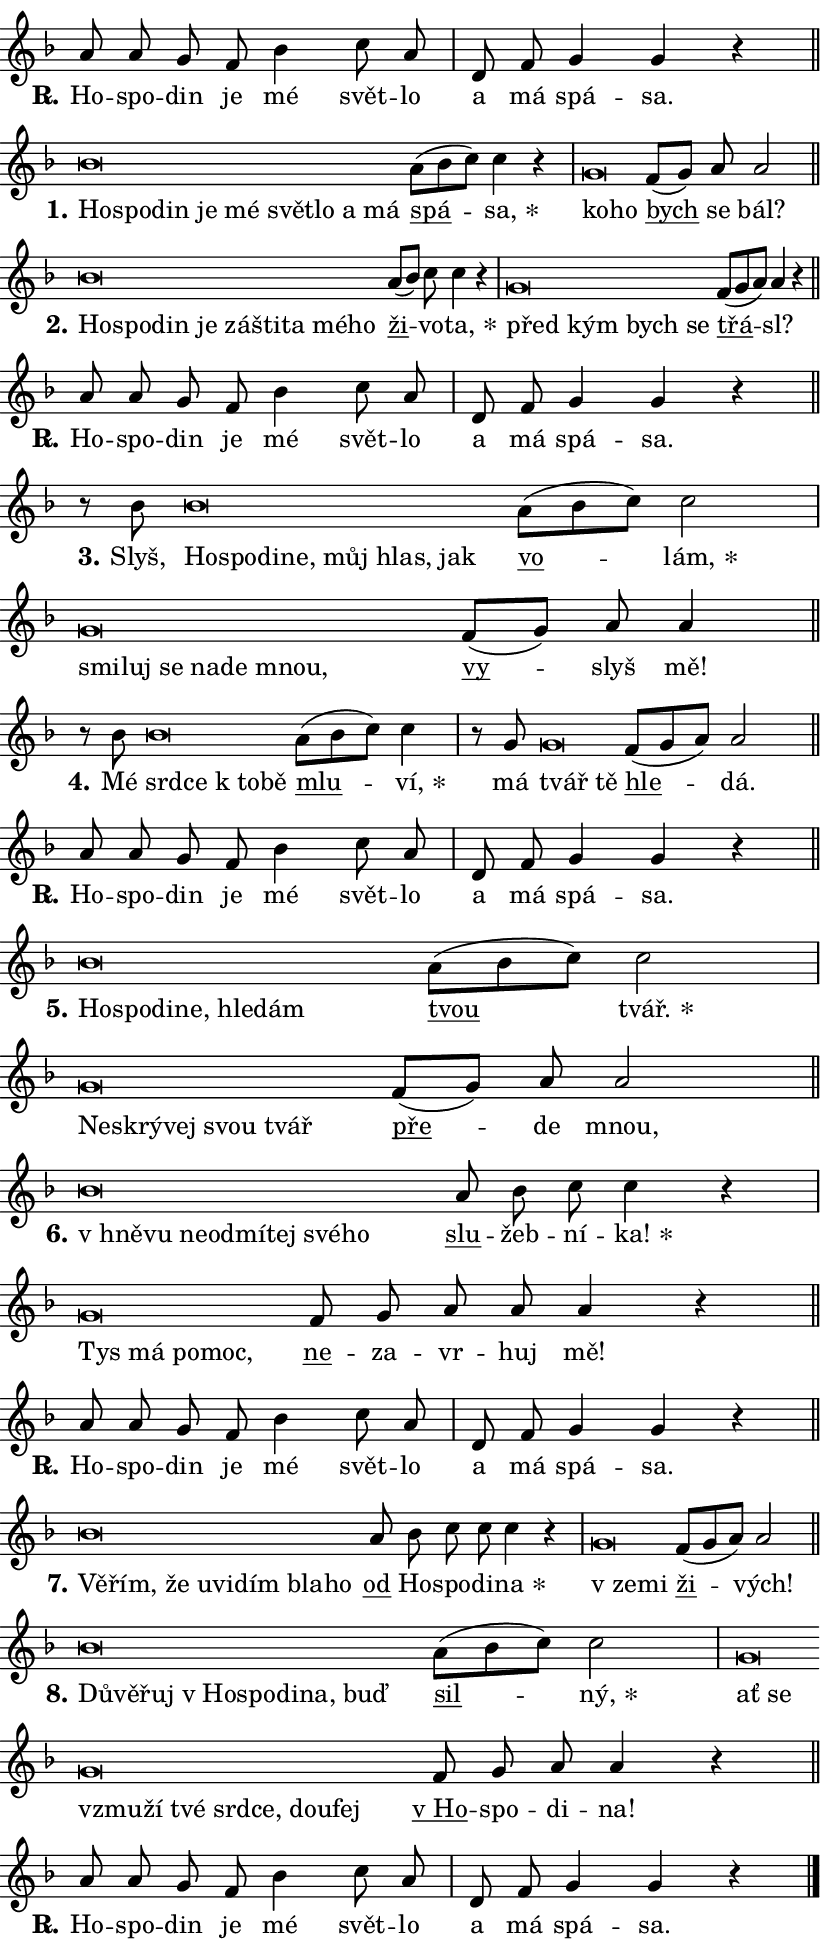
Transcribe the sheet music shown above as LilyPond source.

\version "2.24.0"
\header { tagline = "" }
\paper {
  indent = 0\cm
  top-margin = 0\cm
  right-margin = 0.13\cm % to fit lyric hyphens
  bottom-margin = 0\cm
  left-margin = 0\cm
  paper-width = 14\cm
  page-breaking = #ly:one-page-breaking
  system-system-spacing.basic-distance = #11
  score-system-spacing.basic-distance = #11
  ragged-last = ##f
}


%% Author: Thomas Morley
%% https://lists.gnu.org/archive/html/lilypond-user/2020-05/msg00002.html
#(define (line-position grob)
"Returns position of @var[grob} in current system:
   @code{'start}, if at first time-step
   @code{'end}, if at last time-step
   @code{'middle} otherwise
"
  (let* ((col (ly:item-get-column grob))
         (ln (ly:grob-object col 'left-neighbor))
         (rn (ly:grob-object col 'right-neighbor))
         (col-to-check-left (if (ly:grob? ln) ln col))
         (col-to-check-right (if (ly:grob? rn) rn col))
         (break-dir-left
           (and
             (ly:grob-property col-to-check-left 'non-musical #f)
             (ly:item-break-dir col-to-check-left)))
         (break-dir-right
           (and
             (ly:grob-property col-to-check-right 'non-musical #f)
             (ly:item-break-dir col-to-check-right))))
        (cond ((eqv? 1 break-dir-left) 'start)
              ((eqv? -1 break-dir-right) 'end)
              (else 'middle))))

#(define (tranparent-at-line-position vctor)
  (lambda (grob)
  "Relying on @code{line-position} select the relevant enry from @var{vctor}.
Used to determine transparency,"
    (case (line-position grob)
      ((end) (not (vector-ref vctor 0)))
      ((middle) (not (vector-ref vctor 1)))
      ((start) (not (vector-ref vctor 2))))))

noteHeadBreakVisibility =
#(define-music-function (break-visibility)(vector?)
"Makes @code{NoteHead}s transparent relying on @var{break-visibility}"
#{
  \override NoteHead.transparent =
    #(tranparent-at-line-position break-visibility)
#})

#(define delete-ledgers-for-transparent-note-heads
  (lambda (grob)
    "Reads whether a @code{NoteHead} is transparent.
If so this @code{NoteHead} is removed from @code{'note-heads} from
@var{grob}, which is supposed to be @code{LedgerLineSpanner}.
As a result ledgers are not printed for this @code{NoteHead}"
    (let* ((nhds-array (ly:grob-object grob 'note-heads))
           (nhds-list
             (if (ly:grob-array? nhds-array)
                 (ly:grob-array->list nhds-array)
                 '()))
           ;; Relies on the transparent-property being done before
           ;; Staff.LedgerLineSpanner.after-line-breaking is executed.
           ;; This is fragile ...
           (to-keep
             (remove
               (lambda (nhd)
                 (ly:grob-property nhd 'transparent #f))
               nhds-list)))
      ;; TODO find a better method to iterate over grob-arrays, similiar
      ;; to filter/remove etc for lists
      ;; For now rebuilt from scratch
      (set! (ly:grob-object grob 'note-heads)  '())
      (for-each
        (lambda (nhd)
          (ly:pointer-group-interface::add-grob grob 'note-heads nhd))
        to-keep))))

squashNotes = {
  \override NoteHead.X-extent = #'(-0.2 . 0.2)
  \override NoteHead.Y-extent = #'(-0.75 . 0)
  \override NoteHead.stencil =
    #(lambda (grob)
       (let ((pos (ly:grob-property grob 'staff-position)))
         (begin
           (if (< pos -7) (display "ERROR: Lower brevis then expected\n") (display ""))
           (if (<= pos -6) ly:text-interface::print ly:note-head::print))))
}
unSquashNotes = {
  \revert NoteHead.X-extent
  \revert NoteHead.Y-extent
  \revert NoteHead.stencil
}

hideNotes = \noteHeadBreakVisibility #begin-of-line-visible
unHideNotes = \noteHeadBreakVisibility #all-visible

% work-around for resetting accidentals
% https://lilypond.org/doc/v2.23/Documentation/notation/displaying-rhythms#unmetered-music
cadenzaMeasure = {
  \cadenzaOff
  \partial 1024 s1024
  \cadenzaOn
}

#(define-markup-command (accent layout props text) (markup?)
  "Underline accented syllable"
  (interpret-markup layout props
    #{\markup \override #'(offset . 4.3) \underline { #text }#}))

responsum = \markup \concat {
  "R" \hspace #-1.05 \path #0.1 #'((moveto 0 0.07) (lineto 0.9 0.8)) \hspace #0.05 "."
}

spaceSize = #0.6828661417322834 % exact space size for TeX Gyre Schola

\layout {
  \context {
    \Staff
    \remove "Time_signature_engraver"
    \override LedgerLineSpanner.after-line-breaking = #delete-ledgers-for-transparent-note-heads
  }
  \context {
    \Lyrics {
      \override LyricSpace.minimum-distance = \spaceSize
      \override LyricText.font-name = #"TeX Gyre Schola"
      \override LyricText.font-size = 1
      \override StanzaNumber.font-name = #"TeX Gyre Schola Bold"
      \override StanzaNumber.font-size = 1
    }
  }
  \context {
    \Score 
    \override NoteHead.text =
      #(lambda (grob) 
        (let ((pos (ly:grob-property grob 'staff-position)))
          #{\markup {
            \combine
              \halign #-0.55 \raise #(if (= pos -6) 0 0.5) \override #'(thickness . 2) \draw-line #'(3.2 . 0)
              \musicglyph "noteheads.sM1"
          }#}))
  }
}

% magnetic-lyrics.ily
%
%   written by
%     Jean Abou Samra <jean@abou-samra.fr>
%     Werner Lemberg <wl@gnu.org>
%
%   adapted by
%     Jiri Hon <jiri.hon@gmail.com>
%
% Version 2022-Apr-15

% https://www.mail-archive.com/lilypond-user@gnu.org/msg149350.html

#(define (Left_hyphen_pointer_engraver context)
   "Collect syllable-hyphen-syllable occurrences in lyrics and store
them in properties.  This engraver only looks to the left.  For
example, if the lyrics input is @code{foo -- bar}, it does the
following.

@itemize @bullet
@item
Set the @code{text} property of the @code{LyricHyphen} grob between
@q{foo} and @q{bar} to @code{foo}.

@item
Set the @code{left-hyphen} property of the @code{LyricText} grob with
text @q{foo} to the @code{LyricHyphen} grob between @q{foo} and
@q{bar}.
@end itemize

Use this auxiliary engraver in combination with the
@code{lyric-@/text::@/apply-@/magnetic-@/offset!} hook."
   (let ((hyphen #f)
         (text #f))
     (make-engraver
      (acknowledgers
       ((lyric-syllable-interface engraver grob source-engraver)
        (set! text grob)))
      (end-acknowledgers
       ((lyric-hyphen-interface engraver grob source-engraver)
        ;(when (not (grob::has-interface grob 'lyric-space-interface))
          (set! hyphen grob)));)
      ((stop-translation-timestep engraver)
       (when (and text hyphen)
         (ly:grob-set-object! text 'left-hyphen hyphen))
       (set! text #f)
       (set! hyphen #f)))))

#(define (lyric-text::apply-magnetic-offset! grob)
   "If the space between two syllables is less than the value in
property @code{LyricText@/.details@/.squash-threshold}, move the right
syllable to the left so that it gets concatenated with the left
syllable.

Use this function as a hook for
@code{LyricText@/.after-@/line-@/breaking} if the
@code{Left_@/hyphen_@/pointer_@/engraver} is active."
   (let ((hyphen (ly:grob-object grob 'left-hyphen #f)))
     (when hyphen
       (let ((left-text (ly:spanner-bound hyphen LEFT)))
         (when (grob::has-interface left-text 'lyric-syllable-interface)
           (let* ((common (ly:grob-common-refpoint grob left-text X))
                  (this-x-ext (ly:grob-extent grob common X))
                  (left-x-ext
                   (begin
                     ;; Trigger magnetism for left-text.
                     (ly:grob-property left-text 'after-line-breaking)
                     (ly:grob-extent left-text common X)))
                  ;; `delta` is the gap width between two syllables.
                  (delta (- (interval-start this-x-ext)
                            (interval-end left-x-ext)))
                  (details (ly:grob-property grob 'details))
                  (threshold (assoc-get 'squash-threshold details 0.2)))
             (when (< delta threshold)
               (let* (;; We have to manipulate the input text so that
                      ;; ligatures crossing syllable boundaries are not
                      ;; disabled.  For languages based on the Latin
                      ;; script this is essentially a beautification.
                      ;; However, for non-Western scripts it can be a
                      ;; necessity.
                      (lt (ly:grob-property left-text 'text))
                      (rt (ly:grob-property grob 'text))
                      (is-space (grob::has-interface hyphen 'lyric-space-interface))
                      (space (if is-space " " ""))
                      (extra-delta (if is-space spaceSize 0))
                      ;; Append new syllable.
                      (ltrt-space (if (and (string? lt) (string? rt))
                                (string-append lt space rt)
                                (make-concat-markup (list lt space rt))))
                      ;; Right-align `ltrt` to the right side.
                      (ltrt-space-markup (grob-interpret-markup
                               grob
                               (make-translate-markup
                                (cons (interval-length this-x-ext) 0)
                                (make-right-align-markup ltrt-space)))))
                 (begin
                   ;; Don't print `left-text`.
                   (ly:grob-set-property! left-text 'stencil #f)
                   ;; Set text and stencil (which holds all collected
                   ;; syllables so far) and shift it to the left.
                   (ly:grob-set-property! grob 'text ltrt-space)
                   (ly:grob-set-property! grob 'stencil ltrt-space-markup)
                   (ly:grob-translate-axis! grob (- (- delta extra-delta)) X))))))))))


#(define (lyric-hyphen::displace-bounds-first grob)
   ;; Make very sure this callback isn't triggered too early.
   (let ((left (ly:spanner-bound grob LEFT))
         (right (ly:spanner-bound grob RIGHT)))
     (ly:grob-property left 'after-line-breaking)
     (ly:grob-property right 'after-line-breaking)
     (ly:lyric-hyphen::print grob)))

squashThreshold = #0.4

\layout {
  \context {
    \Lyrics
    \consists #Left_hyphen_pointer_engraver
    \override LyricText.after-line-breaking =
      #lyric-text::apply-magnetic-offset!
    \override LyricHyphen.stencil = #lyric-hyphen::displace-bounds-first
    \override LyricText.details.squash-threshold = \squashThreshold
    \override LyricHyphen.minimum-distance = 0
    \override LyricHyphen.minimum-length = \squashThreshold
  }
}

squashText = \override LyricText.details.squash-threshold = 9999
unSquashText = \override LyricText.details.squash-threshold = \squashThreshold

leftText = \override LyricText.self-alignment-X = #LEFT
unLeftText = \revert LyricText.self-alignment-X

starOffset = #(lambda (grob) 
                (let ((x_offset (ly:self-alignment-interface::aligned-on-x-parent grob)))
                  (if (= x_offset 0) 0 (+ x_offset 1.2))))

star = #(define-music-function (syllable)(string?)
"Append star separator at the end of a syllable"
#{
  \once \override LyricText.X-offset = #starOffset
  \lyricmode { \markup {
    #syllable
    \override #'((font-name . "TeX Gyre Schola Bold")) \hspace #0.2 \lower #0.65 \larger "*"
  } }
#})

starAccent = #(define-music-function (syllable)(string?)
"Append star separator at the end of a syllable and make accent"
#{
  \once \override LyricText.X-offset = #starOffset
  \lyricmode { \markup {
    \accent #syllable
    \override #'((font-name . "TeX Gyre Schola Bold")) \hspace #0.2 \lower #0.65 \larger "*"
  } }
#})

breath = #(define-music-function (syllable)(string?)
"Append breathing indicator at the end of a syllable"
#{
  \lyricmode { \markup { #syllable "+" } }
#})

optionalBreath = #(define-music-function (syllable)(string?)
"Append optional breathing indicator at the end of a syllable"
#{
  \lyricmode { \markup { #syllable "(+)" } }
#})


\score {
    <<
        \new Voice = "melody" { \cadenzaOn \key f \major \relative { a'8 a g f bes4 c8 a \cadenzaMeasure \bar "|" d, f g4 g r \cadenzaMeasure \bar "||" \break } }
        \new Lyrics \lyricsto "melody" { \lyricmode { \set stanza = \responsum
Ho -- spo -- din je mé svět -- lo a má spá -- sa. } }
    >>
    \layout {}
}

\score {
    <<
        \new Voice = "melody" { \cadenzaOn \key f \major \relative { \squashNotes bes'\breve*1/16 \hideNotes \breve*1/16 \bar "" \breve*1/16 \bar "" \breve*1/16 \bar "" \breve*1/16 \bar "" \breve*1/16 \bar "" \breve*1/16 \bar "" \breve*1/16 \breve*1/16 \bar "" \unHideNotes \unSquashNotes \bar "" a8[( bes c)] c4 r \cadenzaMeasure \bar "|" \squashNotes g\breve*1/16 \hideNotes \breve*1/16 \bar "" \unHideNotes \unSquashNotes \bar "" f8[( g)] a a2 \cadenzaMeasure \bar "||" \break } }
        \new Lyrics \lyricsto "melody" { \lyricmode { \set stanza = "1."
\leftText Ho -- \squashText spo -- din je mé svět -- lo a má \unLeftText \unSquashText \markup \accent spá -- \star sa, \leftText ko -- \squashText ho \unLeftText \unSquashText \markup \accent bych se bál? } }
    >>
    \layout {}
}

\score {
    <<
        \new Voice = "melody" { \cadenzaOn \key f \major \relative { \squashNotes bes'\breve*1/16 \hideNotes \breve*1/16 \bar "" \breve*1/16 \bar "" \breve*1/16 \bar "" \breve*1/16 \bar "" \breve*1/16 \bar "" \breve*1/16 \bar "" \breve*1/16 \breve*1/16 \bar "" \unHideNotes \unSquashNotes \bar "" a8[( bes)] c c4 r \cadenzaMeasure \bar "|" \squashNotes g\breve*1/16 \hideNotes \breve*1/16 \bar "" \breve*1/16 \breve*1/16 \bar "" \unHideNotes \unSquashNotes \bar "" f8[( g a)] a4 r \cadenzaMeasure \bar "||" \break } }
        \new Lyrics \lyricsto "melody" { \lyricmode { \set stanza = "2."
\leftText Ho -- \squashText spo -- din je zá -- šti -- ta mé -- ho \unLeftText \unSquashText \markup \accent ži -- vo -- \star ta, \leftText před \squashText kým bych se \unLeftText \unSquashText \markup \accent třá -- sl? } }
    >>
    \layout {}
}

\score {
    <<
        \new Voice = "melody" { \cadenzaOn \key f \major \relative { a'8 a g f bes4 c8 a \cadenzaMeasure \bar "|" d, f g4 g r \cadenzaMeasure \bar "||" \break } }
        \new Lyrics \lyricsto "melody" { \lyricmode { \set stanza = \responsum
Ho -- spo -- din je mé svět -- lo a má spá -- sa. } }
    >>
    \layout {}
}

\score {
    <<
        \new Voice = "melody" { \cadenzaOn \key f \major \relative { r8 bes' \squashNotes bes\breve*1/16 \hideNotes \breve*1/16 \bar "" \breve*1/16 \bar "" \breve*1/16 \bar "" \breve*1/16 \bar "" \breve*1/16 \breve*1/16 \bar "" \unHideNotes \unSquashNotes \bar "" a8[( bes c)] c2 \cadenzaMeasure \bar "|" \squashNotes g\breve*1/16 \hideNotes \breve*1/16 \bar "" \breve*1/16 \bar "" \breve*1/16 \bar "" \breve*1/16 \breve*1/16 \bar "" \unHideNotes \unSquashNotes \bar "" f8[( g)] a a4 \cadenzaMeasure \bar "||" \break } }
        \new Lyrics \lyricsto "melody" { \lyricmode { \set stanza = "3."
Slyš, \leftText Ho -- \squashText spo -- di -- ne, můj hlas, jak \unLeftText \unSquashText \markup \accent vo -- \star lám, \leftText smi -- \squashText luj se na -- de mnou, \unLeftText \unSquashText \markup \accent vy -- slyš mě! } }
    >>
    \layout {}
}

\score {
    <<
        \new Voice = "melody" { \cadenzaOn \key f \major \relative { r8 bes' \squashNotes bes\breve*1/16 \hideNotes \breve*1/16 \bar "" \breve*1/16 \breve*1/16 \bar "" \unHideNotes \unSquashNotes \bar "" a8[( bes c)] c4 \cadenzaMeasure \bar "|" r8 g \squashNotes g\breve*1/16 \hideNotes \breve*1/16 \bar "" \unHideNotes \unSquashNotes \bar "" f8[( g a)] a2 \cadenzaMeasure \bar "||" \break } }
        \new Lyrics \lyricsto "melody" { \lyricmode { \set stanza = "4."
Mé \leftText srd -- \squashText ce "k to" -- bě \unLeftText \unSquashText \markup \accent mlu -- \star ví, má \leftText tvář \squashText tě \unLeftText \unSquashText \markup \accent hle -- dá. } }
    >>
    \layout {}
}

\score {
    <<
        \new Voice = "melody" { \cadenzaOn \key f \major \relative { a'8 a g f bes4 c8 a \cadenzaMeasure \bar "|" d, f g4 g r \cadenzaMeasure \bar "||" \break } }
        \new Lyrics \lyricsto "melody" { \lyricmode { \set stanza = \responsum
Ho -- spo -- din je mé svět -- lo a má spá -- sa. } }
    >>
    \layout {}
}

\score {
    <<
        \new Voice = "melody" { \cadenzaOn \key f \major \relative { \squashNotes bes'\breve*1/16 \hideNotes \breve*1/16 \bar "" \breve*1/16 \bar "" \breve*1/16 \bar "" \breve*1/16 \breve*1/16 \bar "" \unHideNotes \unSquashNotes \bar "" a8[( bes c)] c2 \cadenzaMeasure \bar "|" \squashNotes g\breve*1/16 \hideNotes \breve*1/16 \bar "" \breve*1/16 \bar "" \breve*1/16 \breve*1/16 \bar "" \unHideNotes \unSquashNotes \bar "" f8[( g)] a a2 \cadenzaMeasure \bar "||" \break } }
        \new Lyrics \lyricsto "melody" { \lyricmode { \set stanza = "5."
\leftText Ho -- \squashText spo -- di -- ne, hle -- dám \unLeftText \unSquashText \markup \accent tvou \star tvář. \leftText Ne -- \squashText skrý -- vej svou tvář \unLeftText \unSquashText \markup \accent pře -- de mnou, } }
    >>
    \layout {}
}

\score {
    <<
        \new Voice = "melody" { \cadenzaOn \key f \major \relative { \squashNotes bes'\breve*1/16 \hideNotes \breve*1/16 \bar "" \breve*1/16 \bar "" \breve*1/16 \bar "" \breve*1/16 \bar "" \breve*1/16 \bar "" \breve*1/16 \breve*1/16 \bar "" \unHideNotes \unSquashNotes \bar "" a8 bes c c4 r \cadenzaMeasure \bar "|" \squashNotes g\breve*1/16 \hideNotes \breve*1/16 \bar "" \breve*1/16 \breve*1/16 \bar "" \unHideNotes \unSquashNotes \bar "" f8 g a a a4 r \cadenzaMeasure \bar "||" \break } }
        \new Lyrics \lyricsto "melody" { \lyricmode { \set stanza = "6."
\leftText "v hně" -- \squashText vu ne -- od -- mí -- tej své -- ho \unLeftText \unSquashText \markup \accent slu -- žeb -- ní -- \star ka! \leftText Tys \squashText má po -- moc, \unLeftText \unSquashText \markup \accent ne -- za -- vr -- huj mě! } }
    >>
    \layout {}
}

\score {
    <<
        \new Voice = "melody" { \cadenzaOn \key f \major \relative { a'8 a g f bes4 c8 a \cadenzaMeasure \bar "|" d, f g4 g r \cadenzaMeasure \bar "||" \break } }
        \new Lyrics \lyricsto "melody" { \lyricmode { \set stanza = \responsum
Ho -- spo -- din je mé svět -- lo a má spá -- sa. } }
    >>
    \layout {}
}

\score {
    <<
        \new Voice = "melody" { \cadenzaOn \key f \major \relative { \squashNotes bes'\breve*1/16 \hideNotes \breve*1/16 \bar "" \breve*1/16 \bar "" \breve*1/16 \bar "" \breve*1/16 \bar "" \breve*1/16 \bar "" \breve*1/16 \breve*1/16 \bar "" \unHideNotes \unSquashNotes \bar "" a8 bes c c c4 r \cadenzaMeasure \bar "|" \squashNotes g\breve*1/16 \hideNotes \breve*1/16 \bar "" \unHideNotes \unSquashNotes \bar "" f8[( g a)] a2 \cadenzaMeasure \bar "||" \break } }
        \new Lyrics \lyricsto "melody" { \lyricmode { \set stanza = "7."
\leftText Vě -- \squashText řím, že u -- vi -- dím bla -- ho \unLeftText \unSquashText \markup \accent od Ho -- spo -- di -- \star na \leftText "v ze" -- \squashText mi \unLeftText \unSquashText \markup \accent ži -- vých! } }
    >>
    \layout {}
}

\score {
    <<
        \new Voice = "melody" { \cadenzaOn \key f \major \relative { \squashNotes bes'\breve*1/16 \hideNotes \breve*1/16 \bar "" \breve*1/16 \bar "" \breve*1/16 \bar "" \breve*1/16 \bar "" \breve*1/16 \bar "" \breve*1/16 \breve*1/16 \bar "" \unHideNotes \unSquashNotes \bar "" a8[( bes c)] c2 \cadenzaMeasure \bar "|" \squashNotes g\breve*1/16 \hideNotes \breve*1/16 \bar "" \breve*1/16 \bar "" \breve*1/16 \bar "" \breve*1/16 \bar "" \breve*1/16 \bar "" \breve*1/16 \bar "" \breve*1/16 \breve*1/16 \bar "" \unHideNotes \unSquashNotes \bar "" f8 g a a4 r \cadenzaMeasure \bar "||" \break } }
        \new Lyrics \lyricsto "melody" { \lyricmode { \set stanza = "8."
\leftText Dů -- \squashText vě -- řuj "v Ho" -- spo -- di -- na, buď \unLeftText \unSquashText \markup \accent sil -- \star ný, \leftText ať \squashText se vzmu -- ží tvé srd -- ce, dou -- fej \unLeftText \unSquashText \markup \accent "v Ho" -- spo -- di -- na! } }
    >>
    \layout {}
}

\score {
    <<
        \new Voice = "melody" { \cadenzaOn \key f \major \relative { a'8 a g f bes4 c8 a \cadenzaMeasure \bar "|" d, f g4 g r \cadenzaMeasure \bar "||" \break } \bar "|." }
        \new Lyrics \lyricsto "melody" { \lyricmode { \set stanza = \responsum
Ho -- spo -- din je mé svět -- lo a má spá -- sa. } }
    >>
    \layout {}
}
